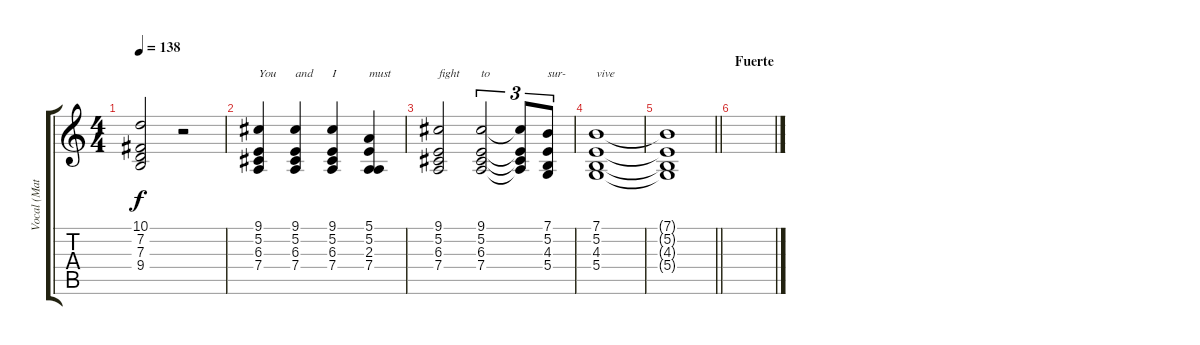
\track ("Vocal (Matt,Chris y Morgan)" "Vocal (Mat") {instrument flute}
\staff {score tabs}
\tuning (E4 B3 G3 D3 A2 E2) {hide}
\ts (4 4)
\tempo 138
\clef g2
\ks c
(10.1{t} 7.2{t} 7.3{t} 9.4{t}).2{dy f} r.2 |
(9.1 5.2 6.3 7.4).4{txt "You"} (9.1 5.2 6.3 7.4).4{txt "and"} (9.1 5.2 6.3 7.4).4{txt "I"} (5.1 5.2 2.3 7.4).4{txt "must"} |
(9.1 5.2 6.3 7.4).2{txt "fight"} (9.1 5.2 6.3 7.4).2{tu (3 2) txt "to"} (9.1{t} 5.2{t} 6.3{t} 7.4{t}).8{tu (3 2)} (7.1 5.2 4.3 5.4).8{tu (3 2) txt "sur-"} |
(7.1 5.2 4.3 5.4).1{txt "vive"} |
\barLineRight lightlight
(7.1{t} 5.2{t} 4.3{t} 5.4{t}).1 |
\section ("" "Fuerte")
